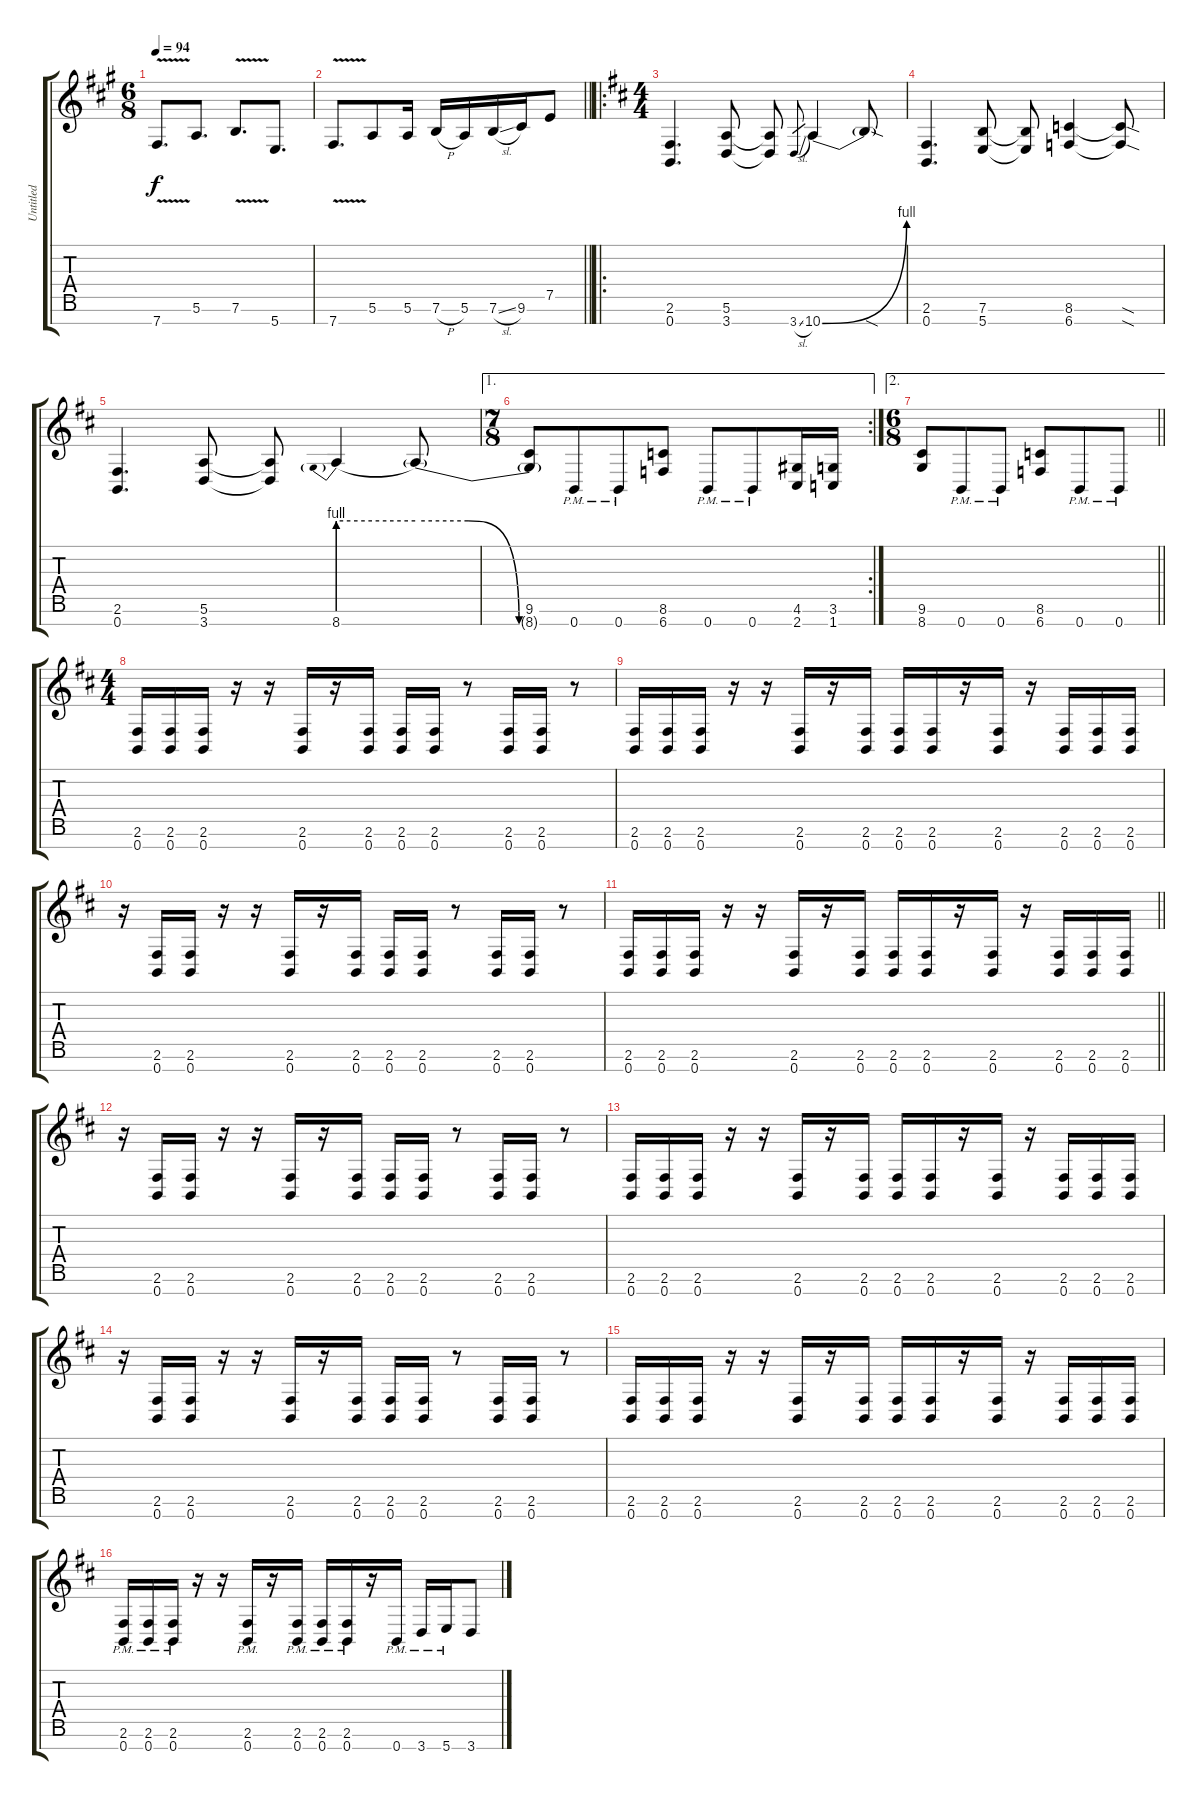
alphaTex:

\track ("Untitled" "Untitled") {instrument distortionguitar}
\staff {score tabs}
\tuning (E4 B3 G3 D3 A2 E2 B1) {hide}
\ts (6 8)
\tempo 94
\clef g2
\ks a
7.7{v}.8{d dy f} 5.6.8{d} 7.6{v}.8{d} 5.7.8{d} |
\barLineRight lightlight
7.7{v}.8{d} 5.6.8 5.6.16 7.6{h}.16 5.6.16 7.6{sl}.16 9.6.16 7.5.8 |
\ro
\ts (4 4)
\ks d
(2.6 0.7).4{d} (5.6 3.7).8 (5.6{t} 3.7{t}).8 3.7{sl}.8{gr} 10.7{be (bend 0 0 60 4)}.4 10.7{sod t}.8 |
(2.6 0.7).4{d} (7.6 5.7).8 (7.6{t} 5.7{t}).8 (8.6 6.7).4 (8.6{sod t} 6.7{sod t}).8 |
(2.6 0.7).4{d} (5.6 3.7).8 (5.6{t} 3.7{t}).8 8.7{be (prebend 0 4 60 4)}.4 8.7{be (custom 0 4 20 4 40 0 60 0) t}.8 |
\ae 1
\rc 2
\ts (7 8)
(9.6 8.7{t}).8 0.7{pm}.8 0.7{pm}.8 (8.6 6.7).8 0.7{pm}.8 0.7{pm}.8 (4.6 2.7).16 (3.6 1.7).16 |
\ae 2
\ts (6 8)
\barLineRight lightlight
(9.6 8.7).8 0.7{pm}.8 0.7{pm}.8 (8.6 6.7).8 0.7{pm}.8 0.7{pm}.8 |
\ts (4 4)
(2.6 0.7).16 (2.6 0.7).16 (2.6 0.7).16 r.16 r.16 (2.6 0.7).16 r.16 (2.6 0.7).16 (2.6 0.7).16 (2.6 0.7).16 r.8 (2.6 0.7).16 (2.6 0.7).16 r.8 |
(2.6 0.7).16 (2.6 0.7).16 (2.6 0.7).16 r.16 r.16 (2.6 0.7).16 r.16 (2.6 0.7).16 (2.6 0.7).16 (2.6 0.7).16 r.16 (2.6 0.7).16 r.16 (2.6 0.7).16 (2.6 0.7).16 (2.6 0.7).16 |
r.16 (2.6 0.7).16 (2.6 0.7).16 r.16 r.16 (2.6 0.7).16 r.16 (2.6 0.7).16 (2.6 0.7).16 (2.6 0.7).16 r.8 (2.6 0.7).16 (2.6 0.7).16 r.8 |
\barLineRight lightlight
(2.6 0.7).16 (2.6 0.7).16 (2.6 0.7).16 r.16 r.16 (2.6 0.7).16 r.16 (2.6 0.7).16 (2.6 0.7).16 (2.6 0.7).16 r.16 (2.6 0.7).16 r.16 (2.6 0.7).16 (2.6 0.7).16 (2.6 0.7).16 |
r.16 (2.6 0.7).16 (2.6 0.7).16 r.16 r.16 (2.6 0.7).16 r.16 (2.6 0.7).16 (2.6 0.7).16 (2.6 0.7).16 r.8 (2.6 0.7).16 (2.6 0.7).16 r.8 |
(2.6 0.7).16 (2.6 0.7).16 (2.6 0.7).16 r.16 r.16 (2.6 0.7).16 r.16 (2.6 0.7).16 (2.6 0.7).16 (2.6 0.7).16 r.16 (2.6 0.7).16 r.16 (2.6 0.7).16 (2.6 0.7).16 (2.6 0.7).16 |
r.16 (2.6 0.7).16 (2.6 0.7).16 r.16 r.16 (2.6 0.7).16 r.16 (2.6 0.7).16 (2.6 0.7).16 (2.6 0.7).16 r.8 (2.6 0.7).16 (2.6 0.7).16 r.8 |
(2.6 0.7).16 (2.6 0.7).16 (2.6 0.7).16 r.16 r.16 (2.6 0.7).16 r.16 (2.6 0.7).16 (2.6 0.7).16 (2.6 0.7).16 r.16 (2.6 0.7).16 r.16 (2.6 0.7).16 (2.6 0.7).16 (2.6 0.7).16 |
(2.6{pm} 0.7{pm}).16 (2.6{pm} 0.7{pm}).16 (2.6{pm} 0.7{pm}).16 r.16 r.16 (2.6{pm} 0.7{pm}).16 r.16 (2.6{pm} 0.7{pm}).16 (2.6{pm} 0.7{pm}).16 (2.6{pm} 0.7{pm}).16 r.16 0.7{pm}.16 3.7{pm}.16 5.7{pm}.16 3.7.8
